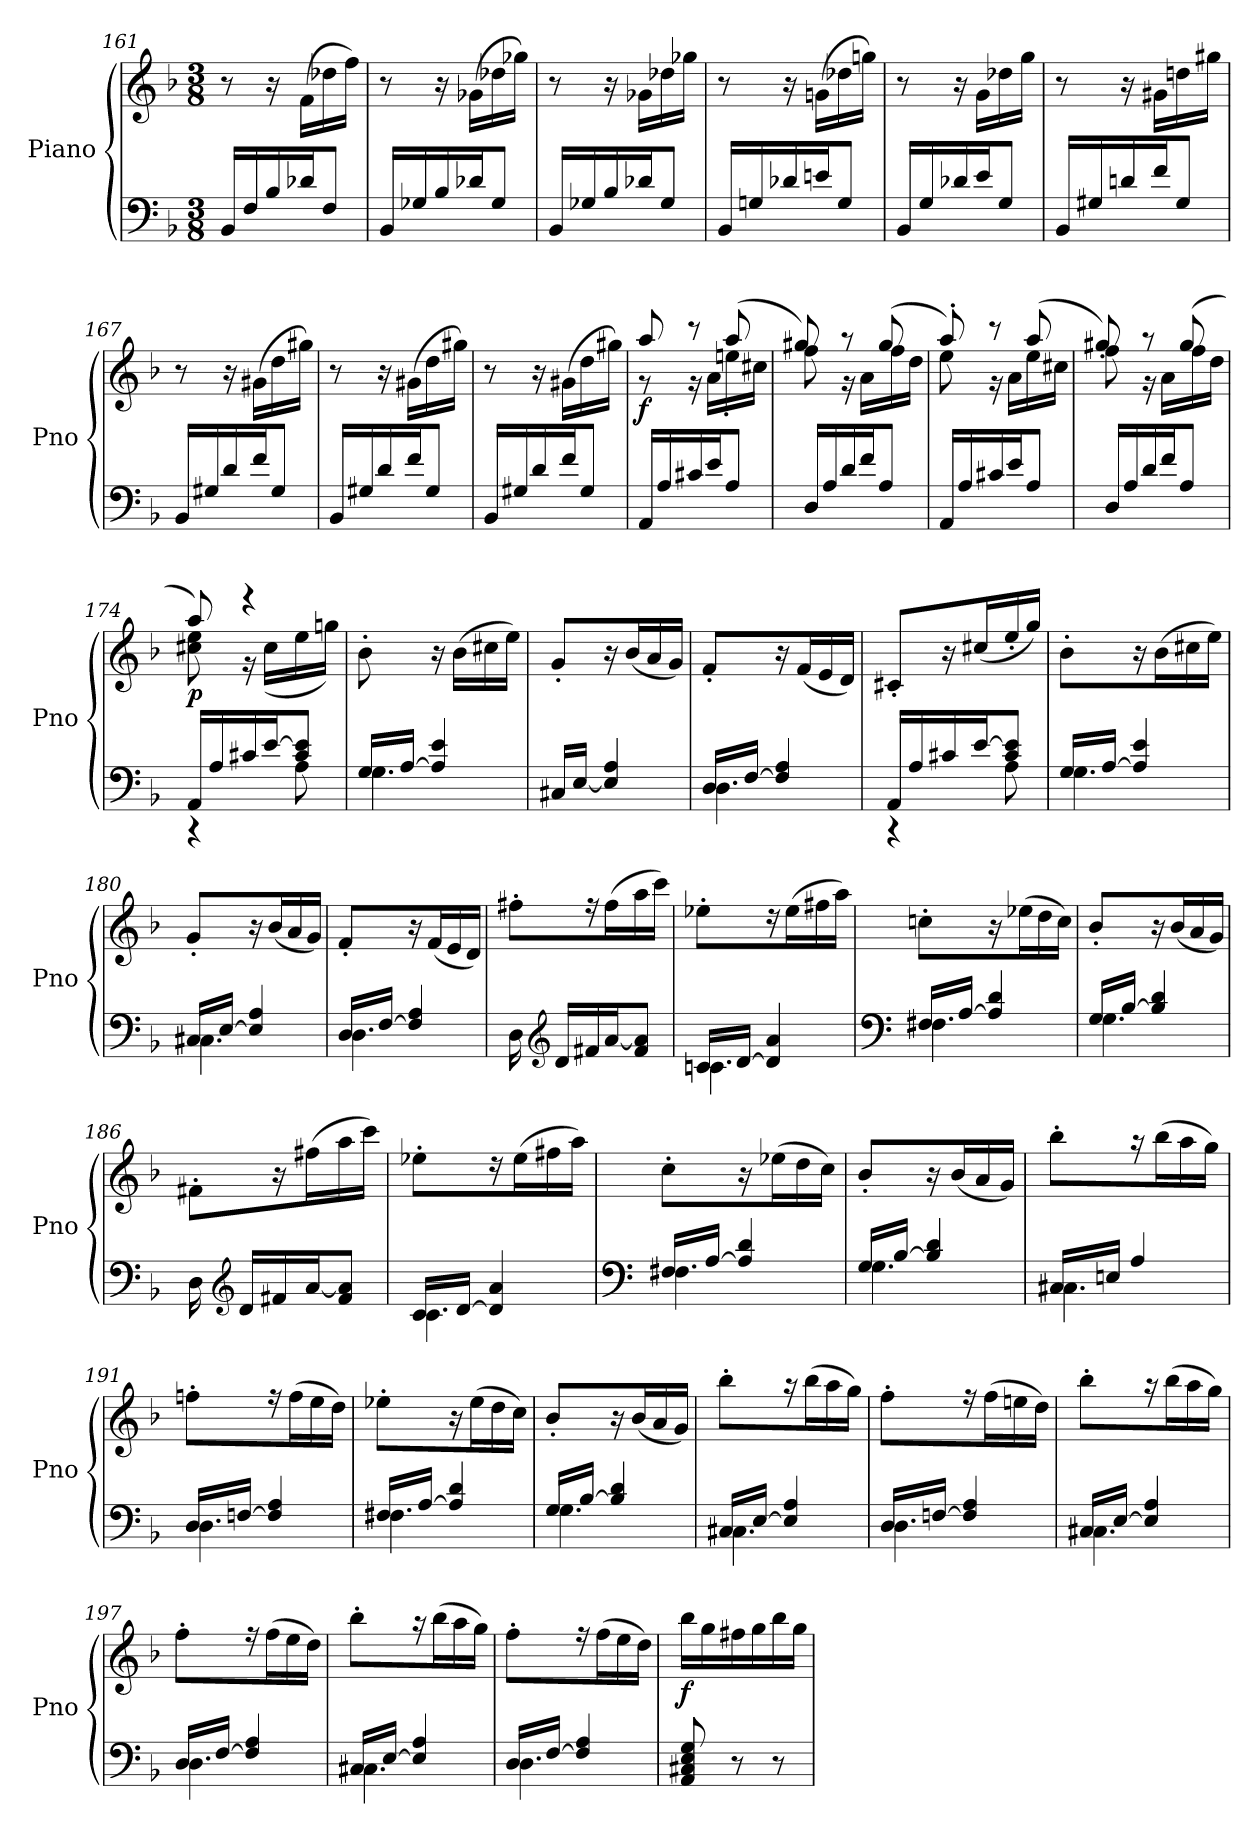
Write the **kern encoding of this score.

**kern	**kern	**dynam
*part1	*part1	*part1
*staff2	*staff1	*staff1/2
*I"Piano	*	*
*I'Pno	*	*
*clefF4	*clefG2	*
*k[b-]	*k[b-]	*
*d:	*d:	*
*M3/8	*M3/8	*
=161	=161	=161
16BB-/LL	8r	.
16F/	.	.
16B-/	16r	.
16d-X/J	(>16f\LL	.
8F/J	16dd-X\	.
.	16ff\JJ)	.
=162	=162	=162
16BB-/LL	8r	.
16G-X/	.	.
16B-/	16r	.
16d-X/J	(>16g-X\LL	.
8G-/J	16dd-X\	.
.	16gg-X\JJ)	.
=163	=163	=163
16BB-/LL	8r	.
16G-X/	.	.
16B-/	16r	.
16d-X/J	16g-X\LL	.
8G-/J	16dd-X\	.
.	16gg-X\JJ	.
!!LO:LB:g=z
=164	=164	=164
16BB-/LL	8r	.
16Gn/	.	.
16d-X/	16r	.
16en/J	(>16gn\LL	.
8G/J	16dd-X\	.
.	16ggn\JJ)	.
=165	=165	=165
16BB-/LL	8r	.
16G/	.	.
16d-X/	16r	.
16e/J	16g\LL	.
8G/J	16dd-X\	.
.	16gg\JJ	.
=166	=166	=166
16BB-/LL	8r	.
16G#X/	.	.
16dn/	16r	.
16f/J	16g#X\LL	.
8G#/J	16ddn\	.
.	16gg#X\JJ	.
=167	=167	=167
16BB-/LL	8r	.
16G#X/	.	.
16d/	16r	.
16f/J	(>16g#X\LL	.
8G#/J	16dd\	.
.	16gg#X\JJ)	.
=168	=168	=168
16BB-/LL	8r	.
16G#X/	.	.
16d/	16r	.
16f/J	(>16g#X\LL	.
8G#/J	16dd\	.
.	16gg#X\JJ)	.
!!LO:PB:g=z
=169	=169	=169
16BB-/LL	8r	.
16G#X/	.	.
16d/	16r	.
16f/J	(>16g#X\LL	.
8G#/J	16dd\	.
.	16gg#X\JJ)	.
=170	=170	=170
*	*^	*
!	!	!	!LO:DY:b
16AA/LL	8aa/	8r	f
16A/	.	.	.
16c#X/	8r	16r	.
16e/J	.	16a\LL	.
8A/J	(>8aa/	16een'\	.
.	.	16cc#X\JJ	.
=171	=171	=171	=171
16D/LL	8ff\	8gg#X/)	.
16A/	.	.	.
16d/	8r	16r	.
16f/J	.	16a\LL	.
8A/J	(>8gg#/	16ff\	.
.	.	16dd\JJ	.
=172	=172	=172	=172
16AA/LL	8aa'/)	8ee\	.
16A/	.	.	.
16c#X/	8r	16r	.
16e/J	.	16a\LL	.
8A/J	(>8aa/	16ee\	.
.	.	16cc#X\JJ	.
=173	=173	=173	=173
16D/LL	8ff\	8gg#X'/)	.
16A/	.	.	.
16d/	8r	16r	.
16f/J	.	16a\LL	.
8A/J	(>8gg#/	16ff\	.
.	.	16dd\JJ	.
!!LO:LB:g=z	!!
=174	=174	=174	=174
*^	*	*	*
!	!	!	!	!LO:DY:b
16AA/LL	4r	8aa/)	8cc#X\ 8ee\	p
16A/	.	.	.	.
16c#X/	.	4r	16r	.
[16e/J	.	.	(<16cc#\LL	.
8c#/ 8e/]J	8A\	.	16ee\	.
.	.	.	16ggn\JJ)	.
*	*	*v	*v	*
=175	=175	=175	=175
16G/LL	4.G\	8b-'\	.
[16A/JJ	.	.	.
4A/] 4e/	.	16r	.
.	.	(>16b-\LL	.
.	.	16cc#X\	.
.	.	16ee\JJ)	.
*v	*v	*	*
=176	=176	=176
16C#X/LL	8g'/L	.
[16E/JJ	.	.
4E/] 4A/	16r	.
.	(<16b-/L	.
.	16a/	.
.	16g/JJ)	.
=177	=177	=177
*^	*	*
16D/LL	4.D\	8f'/L	.
[16F/JJ	.	.	.
4F/] 4A/	.	16r	.
.	.	(<16f/L	.
.	.	16e/	.
.	.	16d/JJ)	.
=178	=178	=178	=178
16AA/LL	4r	8c#X'/L	.
16A/	.	.	.
16c#X/	.	16r	.
[16e/J	.	(<16cc#X/L	.
8c#/ 8e/]J	8A\	16ee'/	.
.	.	16gg/JJ)	.
!!LO:LB:g=z
=179	=179	=179	=179
16G/LL	4.G\	8b-'\L	.
[16A/JJ	.	.	.
4A/] 4e/	.	16r	.
.	.	(>16b-\L	.
.	.	16cc#X\	.
.	.	16ee\JJ)	.
=180	=180	=180	=180
16C#X/LL	4.C#\	8g'/L	.
[16E/JJ	.	.	.
4E/] 4A/	.	16r	.
.	.	(<16b-/L	.
.	.	16a/	.
.	.	16g/JJ)	.
=181	=181	=181	=181
16D/LL	4.D\	8f'/L	.
[16F/JJ	.	.	.
4F/] 4A/	.	16r	.
.	.	(<16f/L	.
.	.	16e/	.
.	.	16d/JJ)	.
*v	*v	*	*
=182	=182	=182
16D\	8ff#X'\L	.
*clefG2	*	*
16d/LL	.	.
16f#X/	16r	.
[16a/J	(>16ff#\L	.
8f#/ 8a/]J	16aa\	.
.	16ccc\JJ)	.
=183	=183	=183
*^	*	*
16cn/LL	4.cn\	8ee-X'\L	.
[16d/JJ	.	.	.
4d/] 4a/	.	16r	.
.	.	(>16ee-\L	.
.	.	16ff#X\	.
.	.	16aa\JJ)	.
!!LO:LB:g=z
=184	=184	=184	=184
*clefF4	*	*	*
16F#X/LL	4.F#\	8ccn'\L	.
[16A/JJ	.	.	.
4A/] 4d/	.	16r	.
.	.	(>16ee-X\L	.
.	.	16dd\	.
.	.	16cc\JJ)	.
=185	=185	=185	=185
16G/LL	4.G\	8b-'/L	.
[16B-/JJ	.	.	.
4B-/] 4d/	.	16r	.
.	.	(<16b-/L	.
.	.	16a/	.
.	.	16g/JJ)	.
*v	*v	*	*
=186	=186	=186
16D\	8f#X'\L	.
*clefG2	*	*
16d/LL	.	.
16f#X/	16r	.
[16a/J	(>16ff#X\L	.
8f#/ 8a/]J	16aa\	.
.	16ccc\JJ)	.
=187	=187	=187
*^	*	*
16c/LL	4.c\	8ee-X'\L	.
[16d/JJ	.	.	.
4d/] 4a/	.	16r	.
.	.	(>16ee-\L	.
.	.	16ff#X\	.
.	.	16aa\JJ)	.
=188	=188	=188	=188
*clefF4	*	*	*
16F#X/LL	4.F#\	8cc'\L	.
[16A/JJ	.	.	.
4A/] 4d/	.	16r	.
.	.	(>16ee-X\L	.
.	.	16dd\	.
.	.	16cc\JJ)	.
!!LO:LB:g=z
=189	=189	=189	=189
16G/LL	4.G\	8b-'/L	.
[16B-/JJ	.	.	.
4B-/] 4d/	.	16r	.
.	.	(<16b-/L	.
.	.	16a/	.
.	.	16g/JJ)	.
=190	=190	=190	=190
16C#X/LL	4.C#\	8bb-'\L	.
16En/JJ	.	.	.
4A/	.	16r	.
.	.	(>16bb-\L	.
.	.	16aa\	.
.	.	16gg\JJ)	.
=191	=191	=191	=191
16D/LL	4.D\	8ffn'\L	.
[16Fn/JJ	.	.	.
4F/] 4A/	.	16r	.
.	.	(>16ff\L	.
.	.	16ee\	.
.	.	16dd\JJ)	.
=192	=192	=192	=192
16F#X/LL	4.F#\	8ee-X'\L	.
[16A/JJ	.	.	.
4A/] 4d/	.	16r	.
.	.	(>16ee-\L	.
.	.	16dd\	.
.	.	16cc\JJ)	.
=193	=193	=193	=193
16G/LL	4.G\	8b-'/L	.
[16B-/JJ	.	.	.
4B-/] 4d/	.	16r	.
.	.	(<16b-/L	.
.	.	16a/	.
.	.	16g/JJ)	.
!!LO:PB:g=z
=194	=194	=194	=194
16C#X/LL	4.C#\	8bb-'\L	.
[16E/JJ	.	.	.
4E/] 4A/	.	16r	.
.	.	(>16bb-\L	.
.	.	16aa\	.
.	.	16gg\JJ)	.
=195	=195	=195	=195
16D/LL	4.D\	8ff'\L	.
[16Fn/JJ	.	.	.
4F/] 4A/	.	16r	.
.	.	(>16ff\L	.
.	.	16een\	.
.	.	16dd\JJ)	.
=196	=196	=196	=196
16C#X/LL	4.C#\	8bb-'\L	.
[16E/JJ	.	.	.
4E/] 4A/	.	16r	.
.	.	(>16bb-\L	.
.	.	16aa\	.
.	.	16gg\JJ)	.
=197	=197	=197	=197
16D/LL	4.D\	8ff'\L	.
[16F/JJ	.	.	.
4F/] 4A/	.	16r	.
.	.	(>16ff\L	.
.	.	16ee\	.
.	.	16dd\JJ)	.
=198	=198	=198	=198
16C#X/LL	4.C#\	8bb-'\L	.
[16E/JJ	.	.	.
4E/] 4A/	.	16r	.
.	.	(>16bb-\L	.
.	.	16aa\	.
.	.	16gg\JJ)	.
!!LO:LB:g=z
=199	=199	=199	=199
16D/LL	4.D\	8ff'\L	.
[16F/JJ	.	.	.
4F/] 4A/	.	16r	.
.	.	(>16ff\L	.
.	.	16ee\	.
.	.	16dd\JJ)	.
*v	*v	*	*
=200	=200	=200
!	!	!LO:DY:b
8AA/ 8C#X/ 8E/ 8G/	16bb-\LL	f
.	16gg\	.
8r	16ff#X\	.
.	16gg\	.
8r	16bb-\	.
.	16gg\JJ	.
=	=	=
*-	*-	*-
